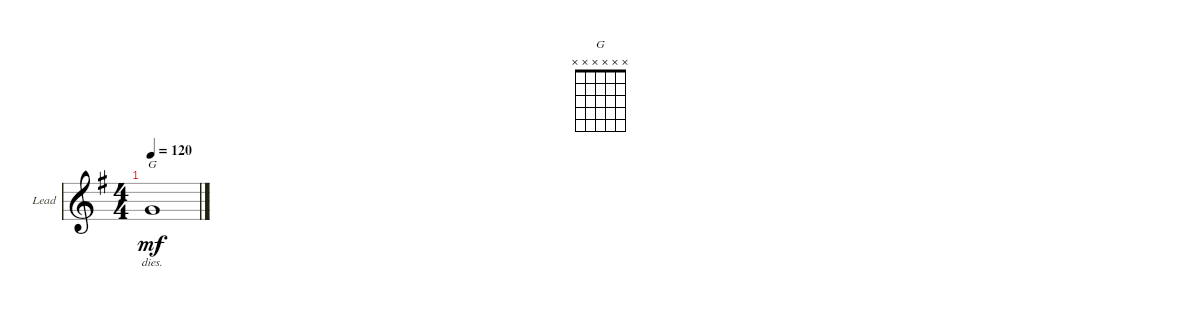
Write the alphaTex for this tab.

\defaultSystemsLayout 4
\bracketExtendMode groupsimilarinstruments
\firstSystemTrackNameOrientation horizontal
\otherSystemsTrackNameOrientation horizontal
\track ("Lead" "Lead") {instrument acousticguitarsteel}
\staff {score}
\tuning (E4 B3 G3 D3 A2 E2)
\chord ("G" x x x x x x)
\ts (4 4)
\tempo 120
\clef g2
\ks g
0.3.1{ch "G" lyrics (0 "dies.") lyrics (1 "") lyrics (2 "") lyrics (3 "") lyrics (4 "") dy mf}
